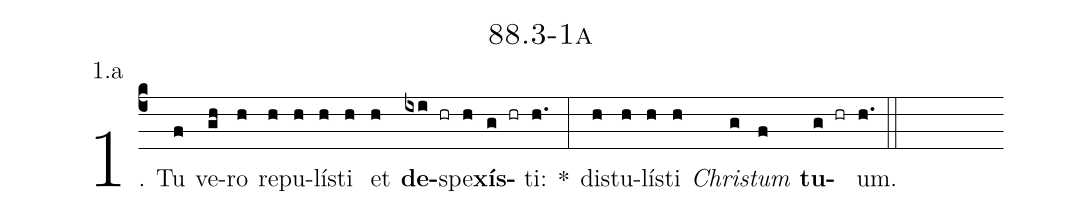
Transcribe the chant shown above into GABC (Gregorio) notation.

name: 88.3-1a;
annotation: 1.a;
%%
(c4)1. Tu(f) ve(gh)ro(h) re(h)pu(h)lís(h)ti(h) et(h) <b>de</b>(ixi hr)spe(h)<b>xís</b>(g hr)ti:(h.) *(:) dis(h)tu(h)lís(h)ti(h) <i>Chris</i>(g)<i>tum</i>(f) <b>tu</b>(g hr)um.(h.) (::)


%E(h) u(h) o(g) u(f) a(g) e.(h.) (::)
